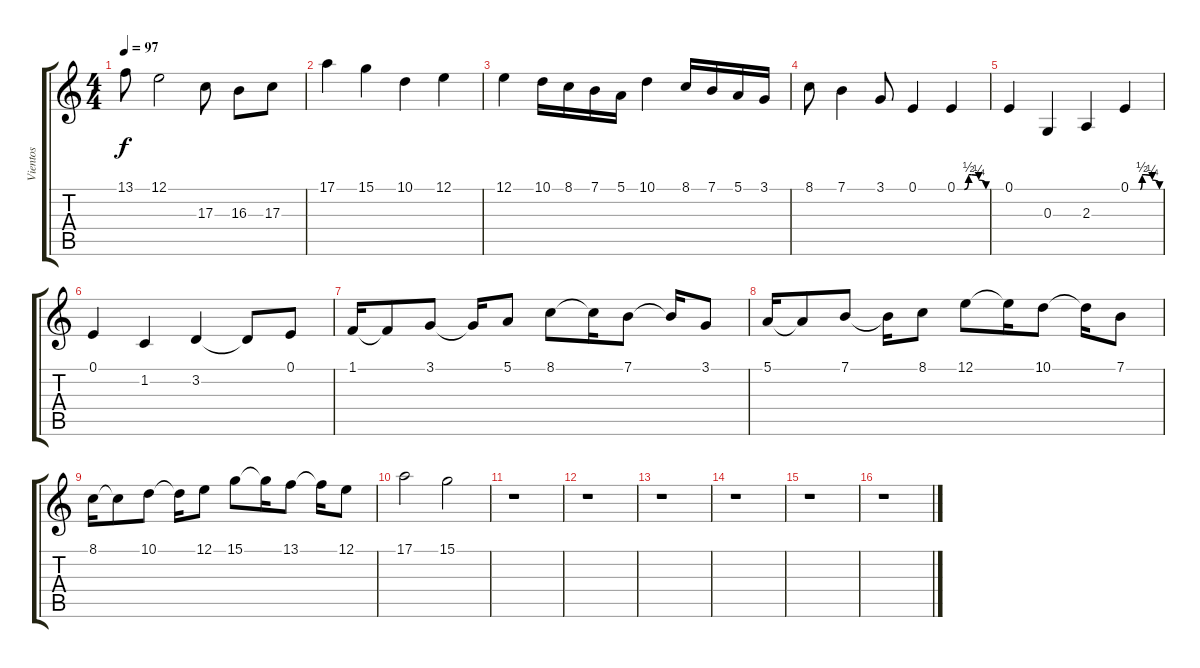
\track ("Vientos" "Vientos") {instrument cello}
\staff {score tabs}
\tuning (E4 B3 G3 D3 A2 E2) {hide}
\ts (4 4)
\tempo 97
\clef g2
\ks c
13.1.8{dy f} 12.1.2 17.3.8 16.3.8 17.3.8 |
17.1.4 15.1.4 10.1.4 12.1.4 |
12.1.4 10.1.16 8.1.16 7.1.16 5.1.16 10.1.4 8.1.16 7.1.16 5.1.16 3.1.16 |
8.1.8 7.1.4 3.1.8 0.1.4 0.1{be (custom 0 0 15 0 24 2 30 2 45 1 60 0)}.4 |
0.1.4 0.3.4 2.3.4 0.1{be (custom 0 0 14 0 20 0 24 2 30 2 45 1 60 0)}.4 |
0.1.4 1.2.4 3.2.4 3.2{t}.8 0.1.8 |
1.1.16 1.1{t}.8 3.1.8 3.1{t}.16 5.1.8 8.1.8 8.1{t}.16 7.1.8 7.1{t}.16 3.1.8 |
5.1.16 5.1{t}.8 7.1.8 7.1{t}.16 8.1.8 12.1.8 12.1{t}.16 10.1.8 10.1{t}.16 7.1.8 |
8.1.16 8.1{t}.8 10.1.8 10.1{t}.16 12.1.8 15.1.8 15.1{t}.16 13.1.8 13.1{t}.16 12.1.8 |
17.1.2 15.1.2 |
r.1 |
r.1 |
r.1 |
r.1 |
r.1 |
r.1
